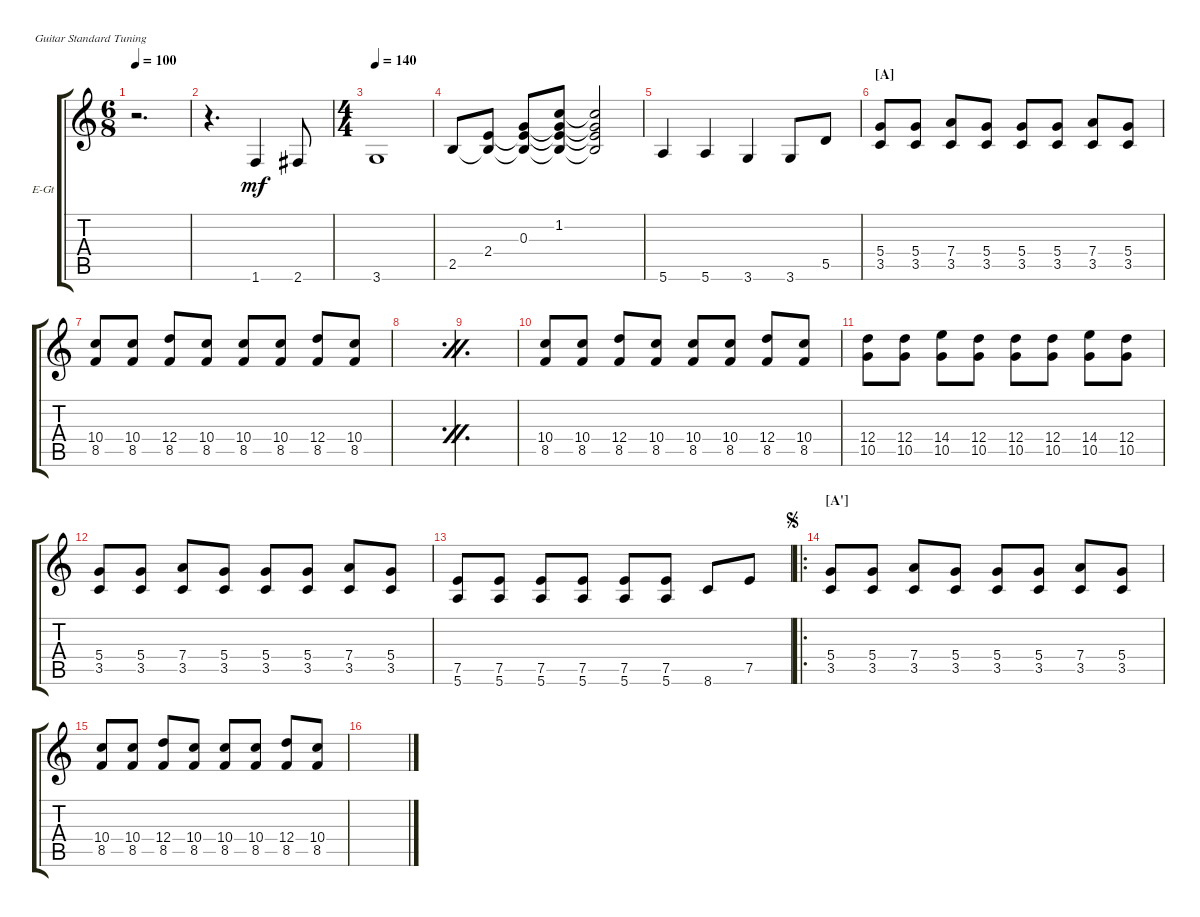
\defaultSystemsLayout 4
\bracketExtendMode groupsimilarinstruments
\firstSystemTrackNameOrientation horizontal
\otherSystemsTrackNameOrientation horizontal
\track ("Electric Guitar" "E-Gt") {instrument electricguitarclean}
\staff {score tabs}
\tuning (E4 B3 G3 D3 A2 E2)
\ts (6 8)
\tempo 100
\clef g2
\ks c
r.2{d dy mf instrument electricguitarclean} |
r.4{d} 1.6.4 2.6.8 |
\ts (4 4)
\tempo 140
3.6.1 |
2.5.8 (2.4 2.5{t}).8 (0.3 2.4{t} 2.5{t}).8 (1.2 0.3{t} 2.4{t} 2.5{t}).8 (1.2{t} 0.3{t} 2.4{t} 2.5{t}).2 |
5.6.4 5.6.4 3.6.4 3.6.8 5.5.8 |
\section ("A" "")
(3.5 5.4).8 (3.5 5.4).8 (3.5 7.4).8 (3.5 5.4).8 (3.5 5.4).8 (3.5 5.4).8 (3.5 7.4).8 (3.5 5.4).8 |
(8.5 10.4).8 (8.5 10.4).8 (8.5 12.4).8 (8.5 10.4).8 (8.5 10.4).8 (8.5 10.4).8 (8.5 12.4).8 (8.5 10.4).8 |
\simile firstofdouble
|
\simile secondofdouble
|
\simile none
(8.5 10.4).8 (8.5 10.4).8 (8.5 12.4).8 (8.5 10.4).8 (8.5 10.4).8 (8.5 10.4).8 (8.5 12.4).8 (8.5 10.4).8 |
(10.5 12.4).8 (10.5 12.4).8 (10.5 14.4).8 (10.5 12.4).8 (10.5 12.4).8 (10.5 12.4).8 (10.5 14.4).8 (10.5 12.4).8 |
(3.5 5.4).8 (3.5 5.4).8 (3.5 7.4).8 (3.5 5.4).8 (3.5 5.4).8 (3.5 5.4).8 (3.5 7.4).8 (3.5 5.4).8 |
(5.6 7.5).8 (5.6 7.5).8 (5.6 7.5).8 (5.6 7.5).8 (5.6 7.5).8 (5.6 7.5).8 8.6.8 7.5.8 |
\ro
\section ("A'" "")
\jump segno
(3.5 5.4).8 (3.5 5.4).8 (3.5 7.4).8 (3.5 5.4).8 (3.5 5.4).8 (3.5 5.4).8 (3.5 7.4).8 (3.5 5.4).8 |
(8.5 10.4).8 (8.5 10.4).8 (8.5 12.4).8 (8.5 10.4).8 (8.5 10.4).8 (8.5 10.4).8 (8.5 12.4).8 (8.5 10.4).8 |
\simile firstofdouble
